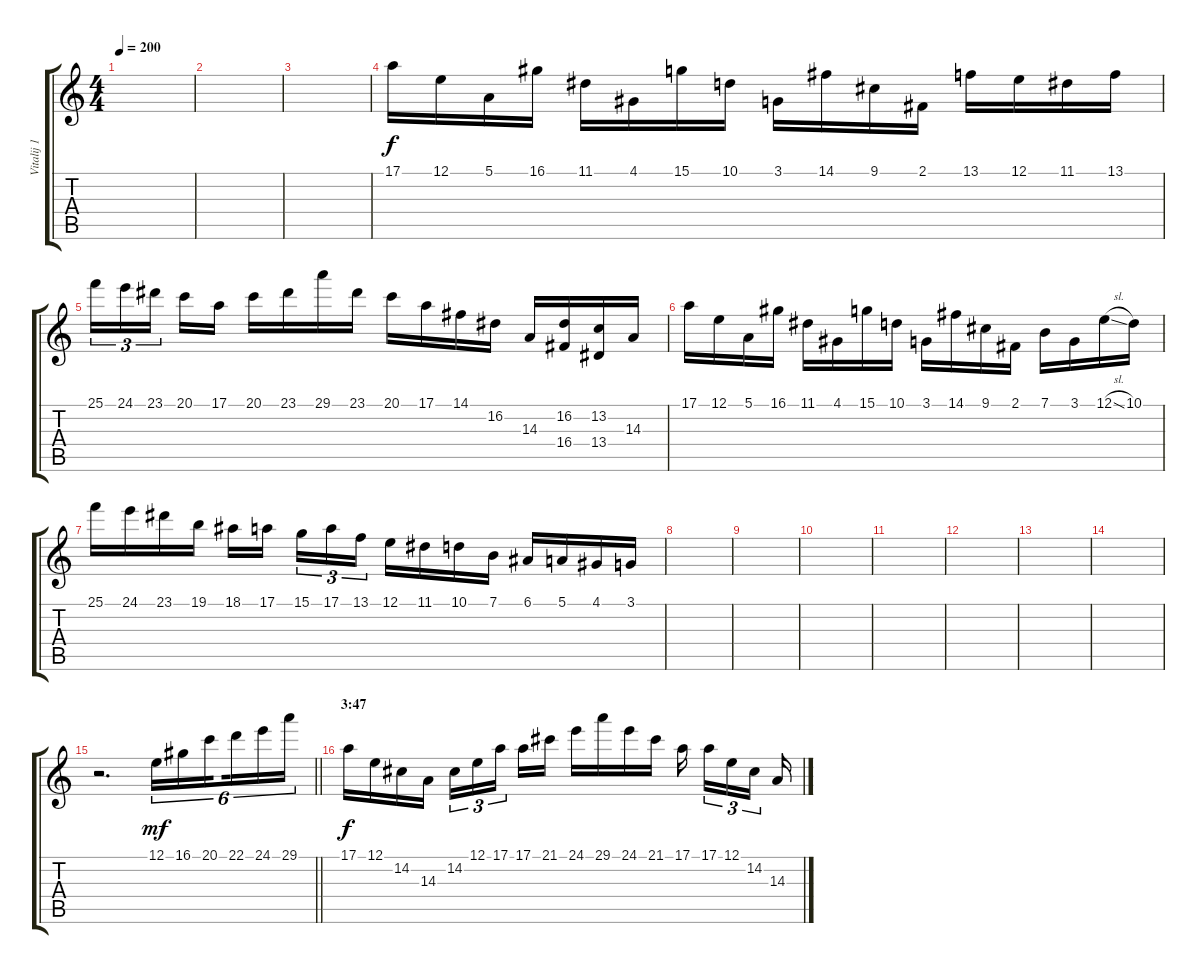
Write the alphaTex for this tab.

\track ("Vitalij 1" "Vitalij 1") {instrument acousticgrandpiano}
\staff {score tabs}
\tuning (E4 B3 G3 D3 A2 E2) {hide}
\ts (4 4)
\tempo 200
\clef g2
\ks c
|
|
|
17.1.16 12.1.16 5.1.16 16.1.16 11.1.16 4.1.16 15.1.16 10.1.16 3.1.16 14.1.16 9.1.16 2.1.16 13.1.16 12.1.16 11.1.16 13.1.16 |
25.1.16{tu (3 2)} 24.1.16{tu (3 2)} 23.1.16{tu (3 2) beam splitsecondary} 20.1.16 17.1.16 20.1.16 23.1.16 29.1.16 23.1.16 20.1.16 17.1.16 14.1.16 16.2.16 14.3.16 (16.2 16.4).16 (13.2 13.4).16 14.3.16 |
17.1.16 12.1.16 5.1.16 16.1.16 11.1.16 4.1.16 15.1.16 10.1.16 3.1.16 14.1.16 9.1.16 2.1.16 7.1.16 3.1.16 12.1{sl}.16 10.1.16 |
25.1.16 24.1.16 23.1.16 19.1.16 18.1.16 17.1.16{beam splitsecondary} 15.1.16{tu (3 2)} 17.1.16{tu (3 2)} 13.1.16{tu (3 2)} 12.1.16 11.1.16 10.1.16 7.1.16 6.1.16 5.1.16 4.1.16 3.1.16 |
|
|
|
|
|
|
|
\barLineRight lightlight
r.2{d} 12.1.16{tu (6 4) dy mf} 16.1.16{tu (6 4)} 20.1.16{tu (6 4) beam splitsecondary} 22.1.16{tu (6 4)} 24.1.16{tu (6 4)} 29.1.16{tu (6 4)} |
\section ("" "3:47")
17.1.16{dy f instrument harpsichord} 12.1.16 14.2.16 14.3.16 14.2.16{tu (3 2)} 12.1.16{tu (3 2)} 17.1.16{tu (3 2) beam splitsecondary} 17.1.16 21.1.16 24.1.16 29.1.16 24.1.16 21.1.16 17.1.16{beam splitsecondary} 17.1.16{tu (3 2)} 12.1.16{tu (3 2)} 14.2.16{tu (3 2) beam splitsecondary} 14.3.16
